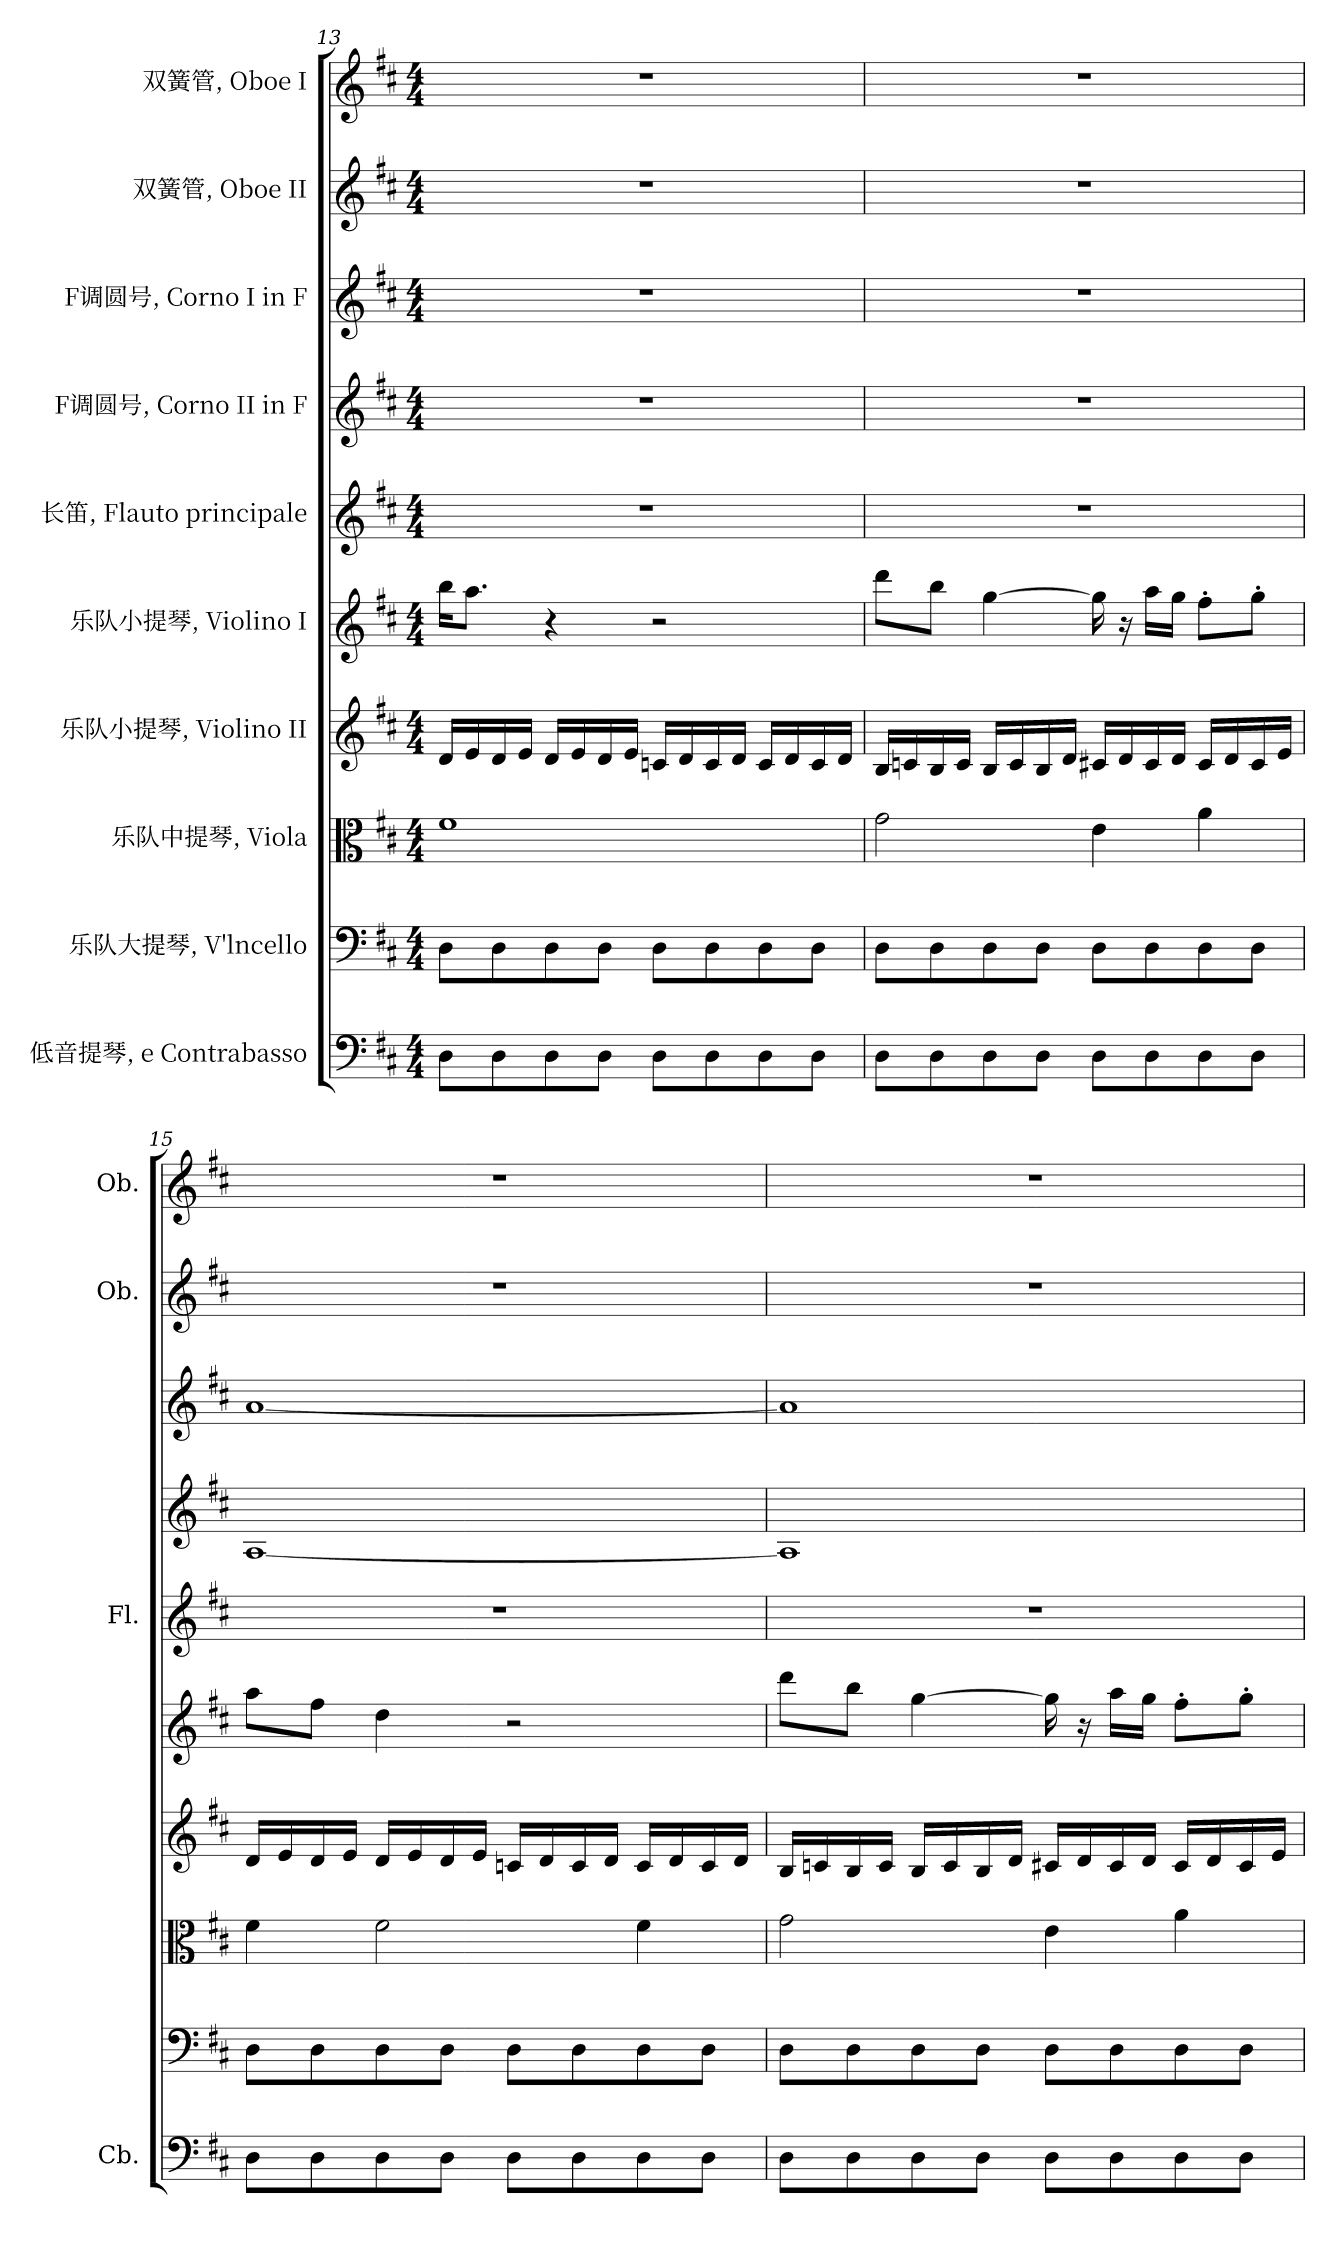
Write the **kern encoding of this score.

**kern	**kern	**kern	**kern	**kern	**kern	**kern	**kern	**kern	**kern
*part10	*part9	*part8	*part7	*part6	*part5	*part4	*part3	*part2	*part1
*staff10	*staff9	*staff8	*staff7	*staff6	*staff5	*staff4	*staff3	*staff2	*staff1
*I"低音提琴, e Contrabasso	*I"乐队大提琴, V'lncello	*I"乐队中提琴, Viola	*I"乐队小提琴, Violino II	*I"乐队小提琴, Violino I	*I"长笛, Flauto principale	*I"F调圆号, Corno II in F	*I"F调圆号, Corno I in F	*I"双簧管, Oboe II	*I"双簧管, Oboe I
*I'Cb.	*	*	*	*	*I'Fl.	*	*	*I'Ob.	*I'Ob.
*clefF4	*clefF4	*clefC3	*clefG2	*clefG2	*clefG2	*clefG2	*clefG2	*clefG2	*clefG2
*ITrd7c12	*	*	*	*	*	*ITrd4c7	*ITrd4c7	*	*
*k[f#c#]	*k[f#c#]	*k[f#c#]	*k[f#c#]	*k[f#c#]	*k[f#c#]	*k[f#]	*k[f#]	*k[f#c#]	*k[f#c#]
*M4/4	*M4/4	*M4/4	*M4/4	*M4/4	*M4/4	*M4/4	*M4/4	*M4/4	*M4/4
=13	=13	=13	=13	=13	=13	=13	=13	=13	=13
8DD\L	8D\L	1f#	16d/LL	16bb\KL	1r	1r	1r	1r	1r
.	.	.	16e/	8.aa\J	.	.	.	.	.
8DD\	8D\	.	16d/	.	.	.	.	.	.
.	.	.	16e/JJ	.	.	.	.	.	.
8DD\	8D\	.	16d/LL	4r	.	.	.	.	.
.	.	.	16e/	.	.	.	.	.	.
8DD\J	8D\J	.	16d/	.	.	.	.	.	.
.	.	.	16e/JJ	.	.	.	.	.	.
8DD\L	8D\L	.	16cn/LL	2r	.	.	.	.	.
.	.	.	16d/	.	.	.	.	.	.
8DD\	8D\	.	16c/	.	.	.	.	.	.
.	.	.	16d/JJ	.	.	.	.	.	.
8DD\	8D\	.	16c/LL	.	.	.	.	.	.
.	.	.	16d/	.	.	.	.	.	.
8DD\J	8D\J	.	16c/	.	.	.	.	.	.
.	.	.	16d/JJ	.	.	.	.	.	.
!!LO:PB:g=z
=14	=14	=14	=14	=14	=14	=14	=14	=14	=14
8DD\L	8D\L	2g\	16B/LL	8ddd\L	1r	1r	1r	1r	1r
.	.	.	16cn/	.	.	.	.	.	.
8DD\	8D\	.	16B/	8bb\J	.	.	.	.	.
.	.	.	16c/JJ	.	.	.	.	.	.
8DD\	8D\	.	16B/LL	[4gg\	.	.	.	.	.
.	.	.	16c/	.	.	.	.	.	.
8DD\J	8D\J	.	16B/	.	.	.	.	.	.
.	.	.	16d/JJ	.	.	.	.	.	.
8DD\L	8D\L	4e\	16c#X/LL	16gg\]	.	.	.	.	.
.	.	.	16d/	16r	.	.	.	.	.
8DD\	8D\	.	16c#/	16aa\LL	.	.	.	.	.
.	.	.	16d/JJ	16gg\JJ	.	.	.	.	.
8DD\	8D\	4a\	16c#/LL	8ff#'\L	.	.	.	.	.
.	.	.	16d/	.	.	.	.	.	.
8DD\J	8D\J	.	16c#/	8gg'\J	.	.	.	.	.
.	.	.	16e/JJ	.	.	.	.	.	.
=15	=15	=15	=15	=15	=15	=15	=15	=15	=15
8DD\L	8D\L	4f#\	16d/LL	8aa\L	1r	[1D	[1d	1r	1r
.	.	.	16e/	.	.	.	.	.	.
8DD\	8D\	.	16d/	8ff#\J	.	.	.	.	.
.	.	.	16e/JJ	.	.	.	.	.	.
8DD\	8D\	2f#\	16d/LL	4dd\	.	.	.	.	.
.	.	.	16e/	.	.	.	.	.	.
8DD\J	8D\J	.	16d/	.	.	.	.	.	.
.	.	.	16e/JJ	.	.	.	.	.	.
8DD\L	8D\L	.	16cn/LL	2r	.	.	.	.	.
.	.	.	16d/	.	.	.	.	.	.
8DD\	8D\	.	16c/	.	.	.	.	.	.
.	.	.	16d/JJ	.	.	.	.	.	.
8DD\	8D\	4f#\	16c/LL	.	.	.	.	.	.
.	.	.	16d/	.	.	.	.	.	.
8DD\J	8D\J	.	16c/	.	.	.	.	.	.
.	.	.	16d/JJ	.	.	.	.	.	.
!!LO:PB:g=z
=16	=16	=16	=16	=16	=16	=16	=16	=16	=16
8DD\L	8D\L	2g\	16B/LL	8ddd\L	1r	1D]	1d]	1r	1r
.	.	.	16cn/	.	.	.	.	.	.
8DD\	8D\	.	16B/	8bb\J	.	.	.	.	.
.	.	.	16c/JJ	.	.	.	.	.	.
8DD\	8D\	.	16B/LL	[4gg\	.	.	.	.	.
.	.	.	16c/	.	.	.	.	.	.
8DD\J	8D\J	.	16B/	.	.	.	.	.	.
.	.	.	16d/JJ	.	.	.	.	.	.
8DD\L	8D\L	4e\	16c#X/LL	16gg\]	.	.	.	.	.
.	.	.	16d/	16r	.	.	.	.	.
8DD\	8D\	.	16c#/	16aa\LL	.	.	.	.	.
.	.	.	16d/JJ	16gg\JJ	.	.	.	.	.
8DD\	8D\	4a\	16c#/LL	8ff#'\L	.	.	.	.	.
.	.	.	16d/	.	.	.	.	.	.
8DD\J	8D\J	.	16c#/	8gg'\J	.	.	.	.	.
.	.	.	16e/JJ	.	.	.	.	.	.
=	=	=	=	=	=	=	=	=	=
*-	*-	*-	*-	*-	*-	*-	*-	*-	*-
